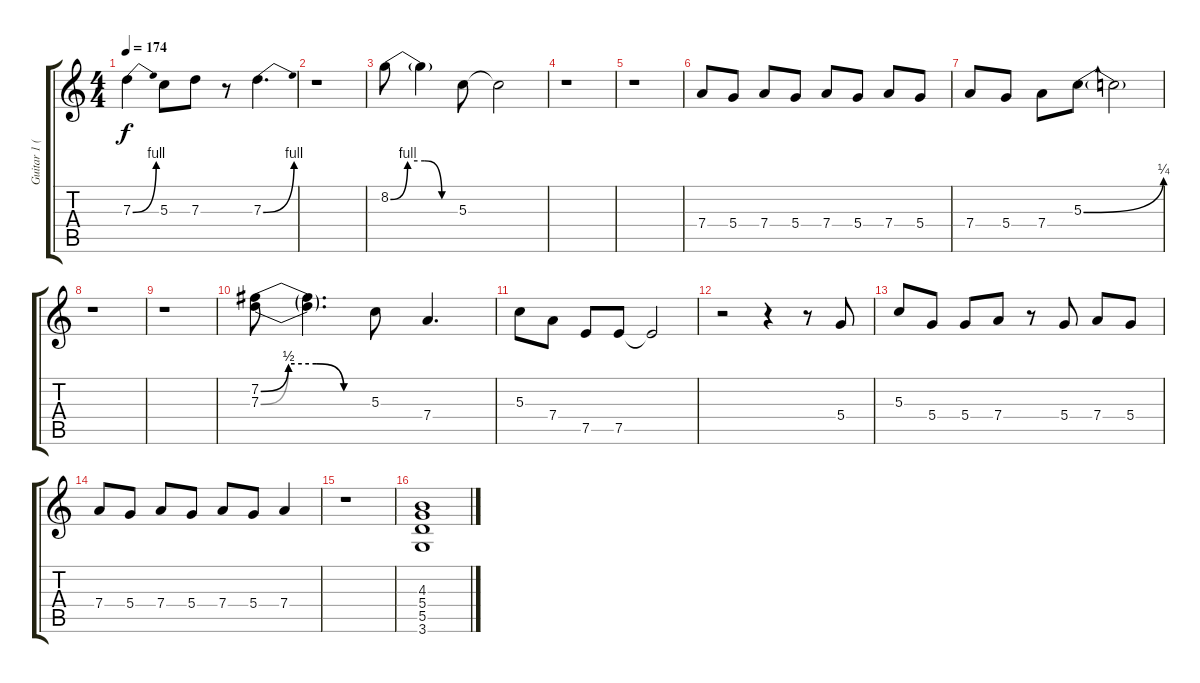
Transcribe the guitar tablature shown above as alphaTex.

\track ("Guitar 1 (Light Dist.)" "Guitar 1 (") {instrument distortionguitar}
\staff {score tabs}
\tuning (E4 B3 G3 D3 A2 E2) {hide}
\ts (4 4)
\tempo 174
\clef g2
\ks c
7.3{be (bend 0 0 60 4)}.4{dy f} 5.3.8 7.3.8 r.8 7.3{be (bend 0 0 60 4)}.4{d} |
r.1 |
8.2{be (custom 0 0 15 4 30 4 45 0 60 0)}.8 8.2{t}.4 5.3.8 5.3{t}.2 |
r.1 |
r.1 |
7.4.8 5.4.8 7.4.8 5.4.8 7.4.8 5.4.8 7.4.8 5.4.8 |
7.4.8 5.4.8 7.4.8 5.3{be (bend 0 0 60 1)}.8 5.3{t}.2 |
r.1 |
r.1 |
(7.2{be (custom 0 0 15 2 30 2 45 0 60 0)} 7.3{be (custom 0 0 15 2 30 2 45 0 60 0)}).8 (7.2{t} 7.3{t}).4{d} 5.3.8 7.4.4{d} |
5.3.8 7.4.8 7.5.8 7.5.8 7.5{t}.2 |
r.2 r.4 r.8 5.4.8 |
5.3.8 5.4.8 5.4.8 7.4.8 r.8 5.4.8 7.4.8 5.4.8 |
7.4.8 5.4.8 7.4.8 5.4.8 7.4.8 5.4.8 7.4.4 |
r.1 |
(4.3 5.4 5.5 3.6).1
